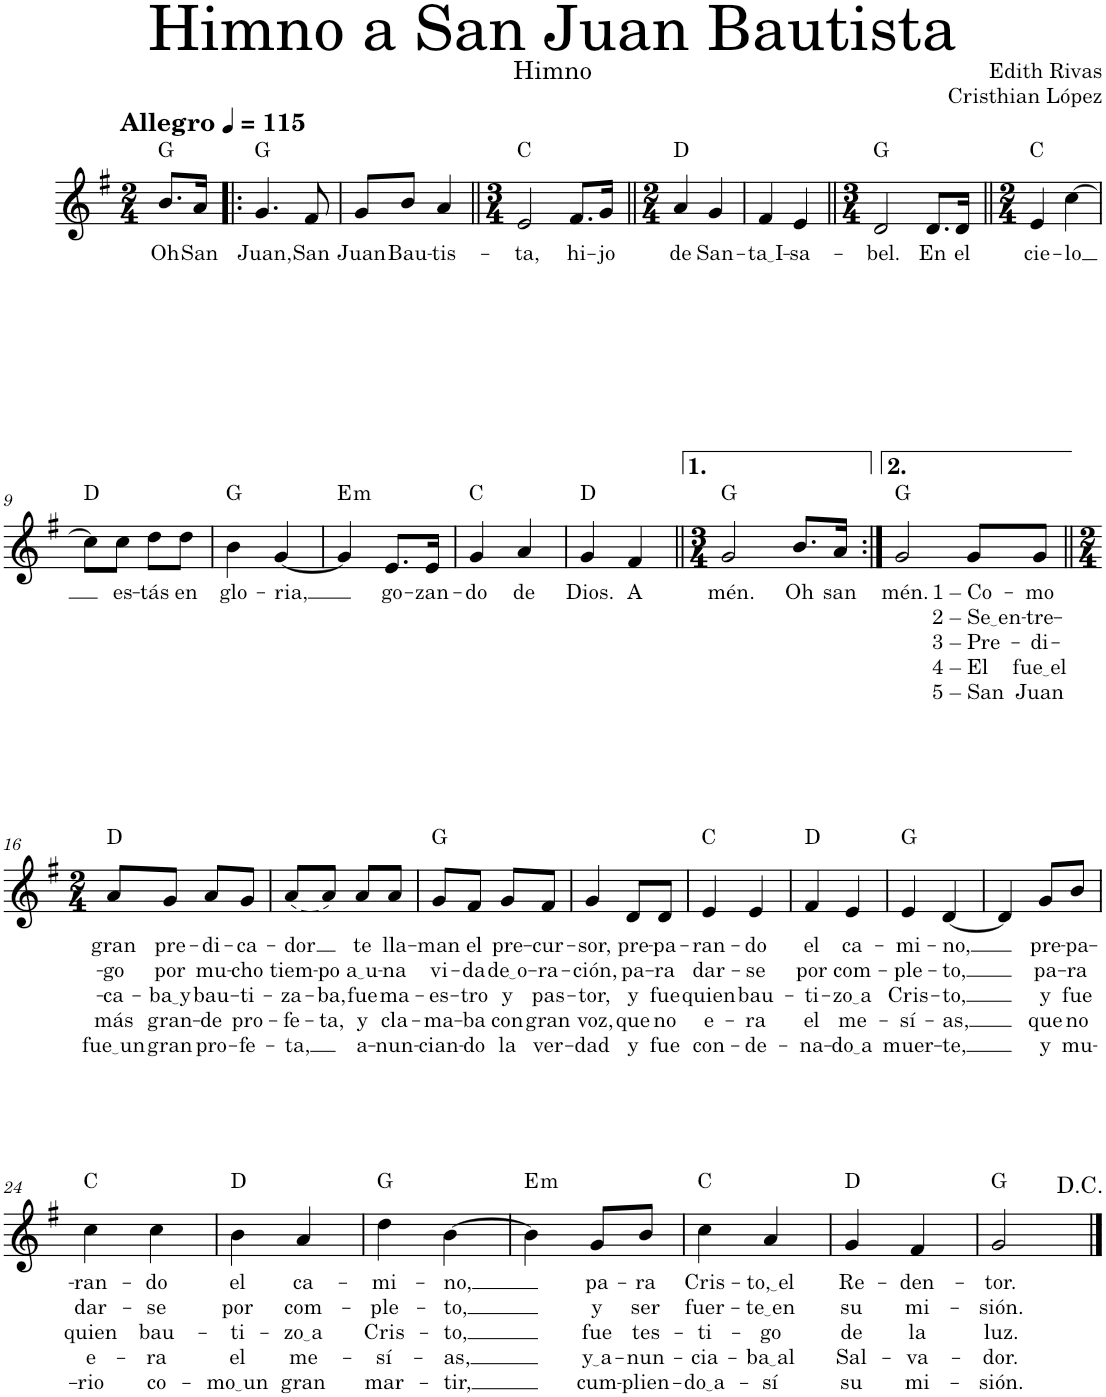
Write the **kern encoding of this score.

**kern	**text	**text	**text	**text	**text	**harte
*part1	*part1	*part1	*part1	*part1	*part1	*part1
*staff1	*staff1	*staff1	*staff1	*staff1	*staff1	*
*I"Soprano	*	*	*	*	*	*
*I'S.	*	*	*	*	*	*
*clefG2	*	*	*	*	*	*
*k[f#]	*	*	*	*	*	*
*M2/4	*	*	*	*	*	*
*MM115	*	*	*	*	*	*
=1	=1	=1	=1	=1	=1	=1
!LO:TX:a:B:t=Allegro	!	!	!	!	!	!
!	!LO:LY:b	!	!	!	!	!
8.b/L	Oh	.	.	.	.	G:maj
!	!LO:LY:b	!	!	!	!	!
16a/Jk	San	.	.	.	.	.
=2!|:	=2!|:	=2!|:	=2!|:	=2!|:	=2!|:	=2!|:
!	!LO:LY:b	!	!	!	!	!
4.g/	Juan,	.	.	.	.	G:maj
!	!LO:LY:b	!	!	!	!	!
8f#/	San	.	.	.	.	.
=3	=3	=3	=3	=3	=3	=3
!	!LO:LY:b	!	!	!	!	!
8g/L	Juan	.	.	.	.	.
!	!LO:LY:b	!	!	!	!	!
8b/J	Bau-	.	.	.	.	.
!	!LO:LY:b	!	!	!	!	!
4a/	-tis-	.	.	.	.	.
=4||	=4||	=4||	=4||	=4||	=4||	=4||
*M3/4	*	*	*	*	*	*
!	!LO:LY:b	!	!	!	!	!
2e/	-ta,	.	.	.	.	C:maj
!	!LO:LY:b	!	!	!	!	!
8.f#/L	hi-	.	.	.	.	.
!	!LO:LY:b	!	!	!	!	!
16g/Jk	-jo	.	.	.	.	.
=5||	=5||	=5||	=5||	=5||	=5||	=5||
*M2/4	*	*	*	*	*	*
!	!LO:LY:b	!	!	!	!	!
4a/	de	.	.	.	.	D:maj
!	!LO:LY:b	!	!	!	!	!
4g/	San-	.	.	.	.	.
=6	=6	=6	=6	=6	=6	=6
!	!LO:LY:b	!	!	!	!	!
4f#/	ta I	.	.	.	.	.
!	!LO:LY:b	!	!	!	!	!
4e/	-sa-	.	.	.	.	.
=7||	=7||	=7||	=7||	=7||	=7||	=7||
*M3/4	*	*	*	*	*	*
!	!LO:LY:b	!	!	!	!	!
2d/	-bel.	.	.	.	.	G:maj
!	!LO:LY:b	!	!	!	!	!
8.d/L	En	.	.	.	.	.
!	!LO:LY:b	!	!	!	!	!
16d/Jk	el	.	.	.	.	.
=8||	=8||	=8||	=8||	=8||	=8||	=8||
*M2/4	*	*	*	*	*	*
!	!LO:LY:b	!	!	!	!	!
4e/	cie-	.	.	.	.	C:maj
!	!LO:LY:b	!	!	!	!	!
[4cc\	-lo	.	.	.	.	.
!!LO:LB:g=z
=9	=9	=9	=9	=9	=9	=9
8cc\L]	.	.	.	.	.	D:maj
!	!LO:LY:b	!	!	!	!	!
8cc\J	es-	.	.	.	.	.
!	!LO:LY:b	!	!	!	!	!
8dd\L	-tás	.	.	.	.	.
!	!LO:LY:b	!	!	!	!	!
8dd\J	en	.	.	.	.	.
=10	=10	=10	=10	=10	=10	=10
!	!LO:LY:b	!	!	!	!	!
4b\	glo-	.	.	.	.	G:maj
!	!LO:LY:b	!	!	!	!	!
[4g/	-ria,	.	.	.	.	.
=11	=11	=11	=11	=11	=11	=11
!	!	!	!	!	!	!LO:H:kt=m
4g/]	.	.	.	.	.	E:min
!	!LO:LY:b	!	!	!	!	!
8.e/L	go-	.	.	.	.	.
!	!LO:LY:b	!	!	!	!	!
16e/Jk	-zan-	.	.	.	.	.
=12	=12	=12	=12	=12	=12	=12
!	!LO:LY:b	!	!	!	!	!
4g/	-do	.	.	.	.	C:maj
!	!LO:LY:b	!	!	!	!	!
4a/	de	.	.	.	.	.
=13	=13	=13	=13	=13	=13	=13
!	!LO:LY:b	!	!	!	!	!
4g/	Dios.	.	.	.	.	D:maj
!	!LO:LY:b	!	!	!	!	!
4f#/	A	.	.	.	.	.
=14||	=14||	=14||	=14||	=14||	=14||	=14||
*M3/4	*	*	*	*	*	*
!	!LO:LY:b	!	!	!	!	!
2g/	-mén.	.	.	.	.	G:maj
!	!LO:LY:b	!	!	!	!	!
8.b/L	Oh	.	.	.	.	.
!	!LO:LY:b	!	!	!	!	!
16a/Jk	san	.	.	.	.	.
=15:|!	=15:|!	=15:|!	=15:|!	=15:|!	=15:|!	=15:|!
!	!LO:LY:b	!	!	!	!	!
2g/	-mén.	.	.	.	.	G:maj
!	!LO:LY:b	!LO:LY:b	!LO:LY:b	!LO:LY:b	!LO:LY:b	!
8g/L	1 – Co-	2 – Se en	3 – Pre-	4 – El	5 – San	.
!	!LO:LY:b	!LO:LY:b	!LO:LY:b	!LO:LY:b	!LO:LY:b	!
8g/J	-mo	-tre-	-di-	fue el	Juan	.
!!LO:LB:g=z
=16||	=16||	=16||	=16||	=16||	=16||	=16||
*M2/4	*	*	*	*	*	*
!	!LO:LY:b	!LO:LY:b	!LO:LY:b	!LO:LY:b	!LO:LY:b	!
8a/L	gran	-go	-ca-	más	fue un	D:maj
!	!LO:LY:b	!LO:LY:b	!LO:LY:b	!LO:LY:b	!LO:LY:b	!
8g/J	pre-	por	ba y	gran-	gran	.
!	!LO:LY:b	!LO:LY:b	!LO:LY:b	!LO:LY:b	!LO:LY:b	!
8a/L	-di-	mu-	bau-	-de	pro-	.
!	!LO:LY:b	!LO:LY:b	!LO:LY:b	!LO:LY:b	!LO:LY:b	!
8g/J	-ca-	-cho	-ti-	pro-	-fe-	.
=17	=17	=17	=17	=17	=17	=17
!	!LO:LY:b	!LO:LY:b	!LO:LY:b	!LO:LY:b	!LO:LY:b	!
(8a/L	-dor	tiem-	-za-	-fe-	-ta,	.
!	!	!LO:LY:b	!LO:LY:b	!LO:LY:b	!	!
8a/J)	.	-po	-ba,	-ta,	.	.
!	!LO:LY:b	!LO:LY:b	!LO:LY:b	!LO:LY:b	!LO:LY:b	!
8a/L	te	a u	fue	y	a-	.
!	!LO:LY:b	!LO:LY:b	!LO:LY:b	!LO:LY:b	!LO:LY:b	!
8a/J	lla-	-na	ma-	cla-	-nun-	.
=18	=18	=18	=18	=18	=18	=18
!	!LO:LY:b	!LO:LY:b	!LO:LY:b	!LO:LY:b	!LO:LY:b	!
8g/L	-man	vi-	-es-	-ma-	-cian-	G:maj
!	!LO:LY:b	!LO:LY:b	!LO:LY:b	!LO:LY:b	!LO:LY:b	!
8f#/J	el	-da	-tro	-ba	-do	.
!	!LO:LY:b	!LO:LY:b	!LO:LY:b	!LO:LY:b	!LO:LY:b	!
8g/L	pre-	de o	y	con	la	.
!	!LO:LY:b	!LO:LY:b	!LO:LY:b	!LO:LY:b	!LO:LY:b	!
8f#/J	-cur-	-ra-	pas-	gran	ver-	.
=19	=19	=19	=19	=19	=19	=19
!	!LO:LY:b	!LO:LY:b	!LO:LY:b	!LO:LY:b	!LO:LY:b	!
4g/	-sor,	-ción,	-tor,	voz,	-dad	.
!	!LO:LY:b	!LO:LY:b	!LO:LY:b	!LO:LY:b	!LO:LY:b	!
8d/L	pre-	pa-	y	que	y	.
!	!LO:LY:b	!LO:LY:b	!LO:LY:b	!LO:LY:b	!LO:LY:b	!
8d/J	-pa-	-ra	fue	no	fue	.
=20	=20	=20	=20	=20	=20	=20
!	!LO:LY:b	!LO:LY:b	!LO:LY:b	!LO:LY:b	!LO:LY:b	!
4e/	-ran-	dar-	quien	e-	con-	C:maj
!	!LO:LY:b	!LO:LY:b	!LO:LY:b	!LO:LY:b	!LO:LY:b	!
4e/	-do	-se	bau-	-ra	-de-	.
=21	=21	=21	=21	=21	=21	=21
!	!LO:LY:b	!LO:LY:b	!LO:LY:b	!LO:LY:b	!LO:LY:b	!
4f#/	el	por	-ti-	el	-na-	D:maj
!	!LO:LY:b	!LO:LY:b	!LO:LY:b	!LO:LY:b	!LO:LY:b	!
4e/	ca-	com-	zo a	me-	do a	.
=22	=22	=22	=22	=22	=22	=22
!	!LO:LY:b	!LO:LY:b	!LO:LY:b	!LO:LY:b	!LO:LY:b	!
4e/	-mi-	-ple-	Cris-	-sí-	muer-	G:maj
!	!LO:LY:b	!LO:LY:b	!LO:LY:b	!LO:LY:b	!LO:LY:b	!
[4d/	-no,	-to,	-to,	-as,	-te,	.
=23	=23	=23	=23	=23	=23	=23
4d/]	.	.	.	.	.	.
!	!LO:LY:b	!LO:LY:b	!LO:LY:b	!LO:LY:b	!LO:LY:b	!
8g/L	pre-	pa-	y	que	y	.
!	!LO:LY:b	!LO:LY:b	!LO:LY:b	!LO:LY:b	!LO:LY:b	!
8b/J	-pa-	-ra	fue	no	mu-	.
!!LO:LB:g=z
=24	=24	=24	=24	=24	=24	=24
!	!LO:LY:b	!LO:LY:b	!LO:LY:b	!LO:LY:b	!LO:LY:b	!
4cc\	-ran-	dar-	quien	e-	-rio	C:maj
!	!LO:LY:b	!LO:LY:b	!LO:LY:b	!LO:LY:b	!LO:LY:b	!
4cc\	-do	-se	bau-	-ra	co-	.
=25	=25	=25	=25	=25	=25	=25
!	!LO:LY:b	!LO:LY:b	!LO:LY:b	!LO:LY:b	!LO:LY:b	!
4b\	el	por	-ti-	el	mo un	D:maj
!	!LO:LY:b	!LO:LY:b	!LO:LY:b	!LO:LY:b	!LO:LY:b	!
4a/	ca-	com-	zo a	me-	gran	.
=26	=26	=26	=26	=26	=26	=26
!	!LO:LY:b	!LO:LY:b	!LO:LY:b	!LO:LY:b	!LO:LY:b	!
4dd\	-mi-	-ple-	Cris-	-sí-	mar-	G:maj
!	!LO:LY:b	!LO:LY:b	!LO:LY:b	!LO:LY:b	!LO:LY:b	!
[4b\	-no,	-to,	-to,	-as,	-tir,	.
=27	=27	=27	=27	=27	=27	=27
!	!	!	!	!	!	!LO:H:kt=m
4b\]	.	.	.	.	.	E:min
!	!LO:LY:b	!LO:LY:b	!LO:LY:b	!LO:LY:b	!LO:LY:b	!
8g/L	pa-	y	fue	y a	cum-	.
!	!LO:LY:b	!LO:LY:b	!LO:LY:b	!LO:LY:b	!LO:LY:b	!
8b/J	-ra	ser	tes-	-nun-	-plien-	.
=28	=28	=28	=28	=28	=28	=28
!	!LO:LY:b	!LO:LY:b	!LO:LY:b	!LO:LY:b	!LO:LY:b	!
4cc\	Cris-	fuer-	-ti-	-cia-	do a	C:maj
!	!LO:LY:b	!LO:LY:b	!LO:LY:b	!LO:LY:b	!LO:LY:b	!
4a/	to, el	te en	-go	ba al	-sí	.
=29	=29	=29	=29	=29	=29	=29
!	!LO:LY:b	!LO:LY:b	!LO:LY:b	!LO:LY:b	!LO:LY:b	!
4g/	Re-	su	de	Sal-	su	D:maj
!	!LO:LY:b	!LO:LY:b	!LO:LY:b	!LO:LY:b	!LO:LY:b	!
4f#/	-den-	mi-	la	-va-	mi-	.
=30	=30	=30	=30	=30	=30	=30
!	!LO:LY:b	!LO:LY:b	!LO:LY:b	!LO:LY:b	!LO:LY:b	!
2g/	-tor.	-sión.	luz.	-dor.	-sión.	G:maj
==	==	==	==	==	==	==
*-	*-	*-	*-	*-	*-	*-
